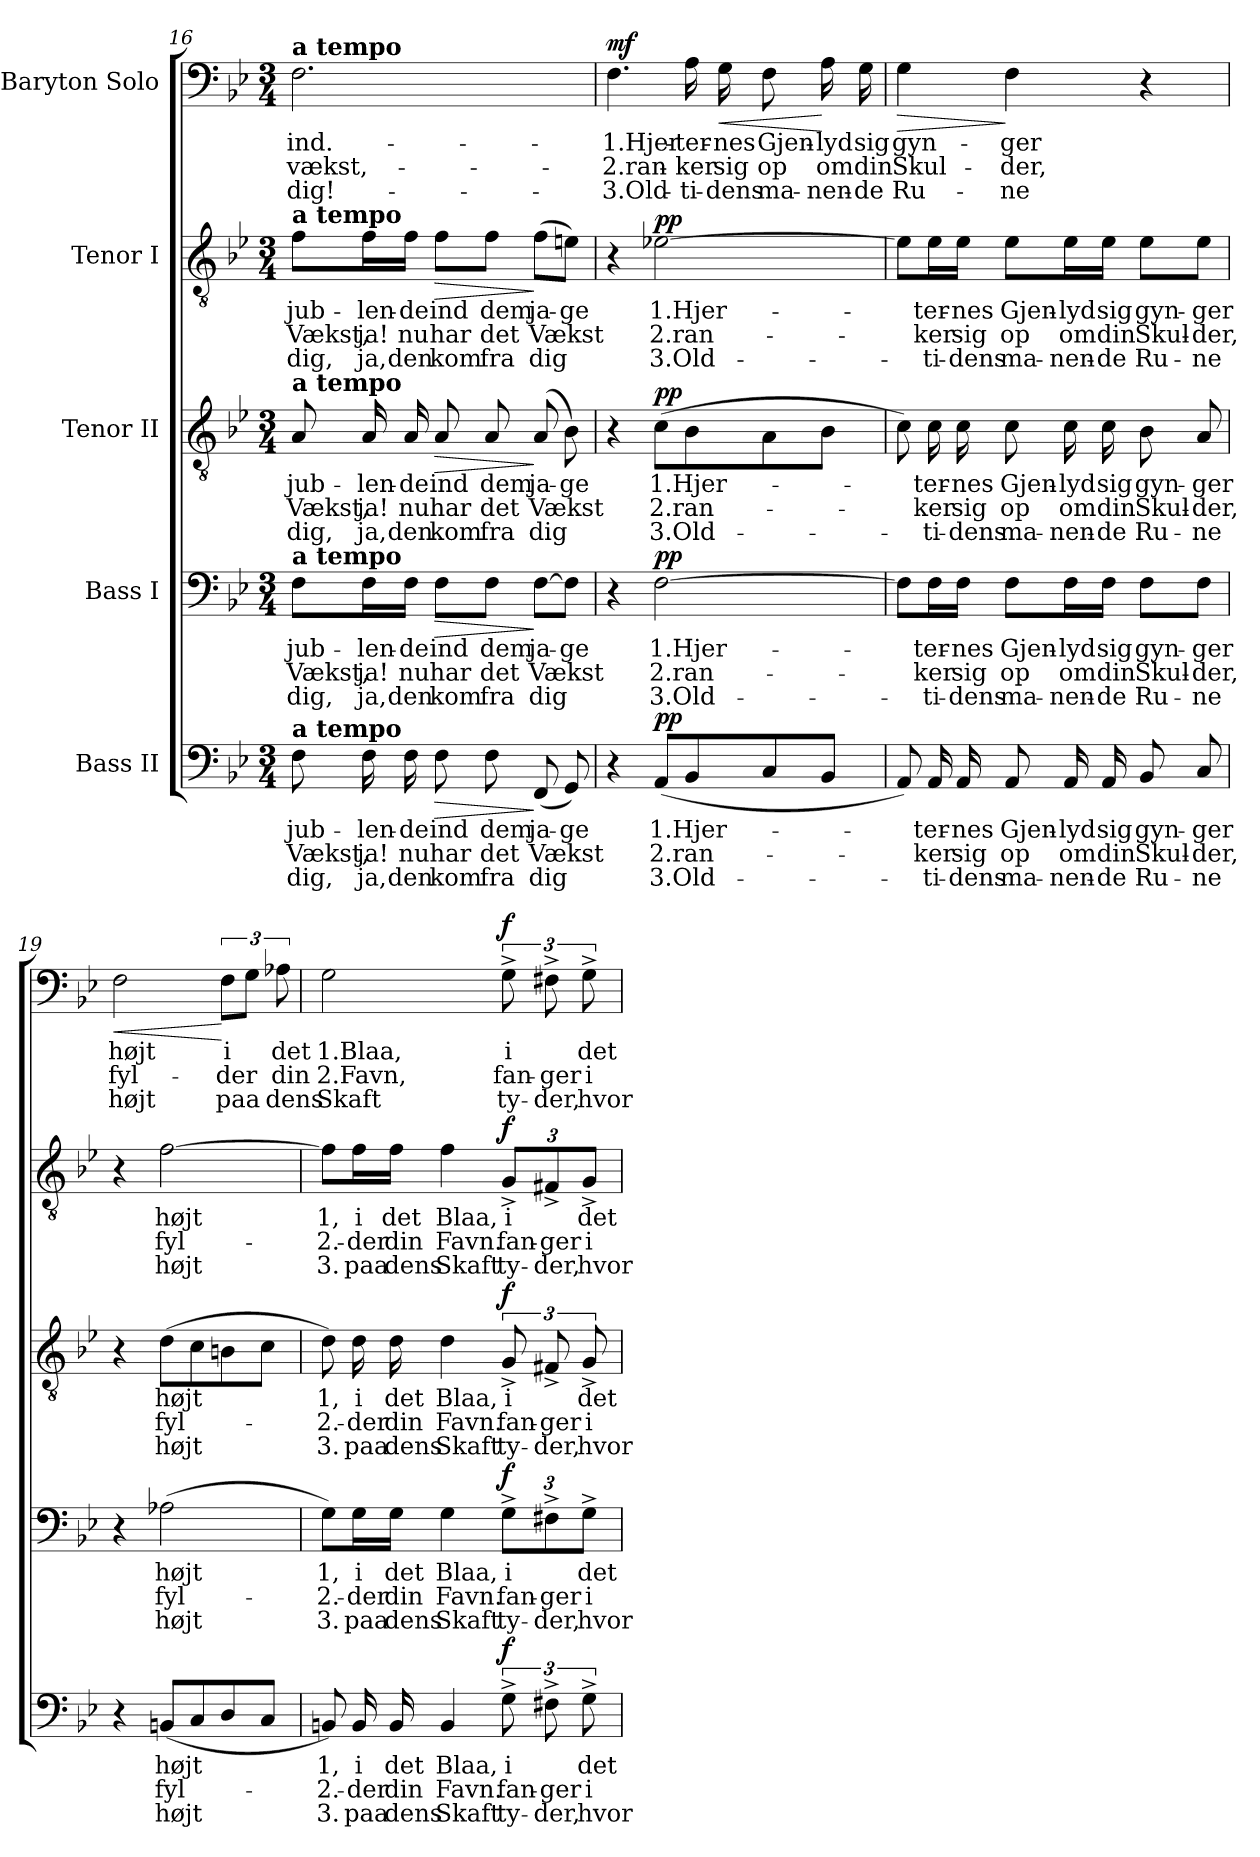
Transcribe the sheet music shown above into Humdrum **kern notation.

**kern	**text	**text	**text	**dynam	**kern	**text	**text	**text	**dynam	**kern	**text	**text	**text	**dynam	**kern	**text	**text	**text	**dynam	**kern	**text	**text	**text	**dynam
*part5	*part5	*part5	*part5	*part5	*part4	*part4	*part4	*part4	*part4	*part3	*part3	*part3	*part3	*part3	*part2	*part2	*part2	*part2	*part2	*part1	*part1	*part1	*part1	*part1
*staff5	*staff5	*staff5	*staff5	*staff5	*staff4	*staff4	*staff4	*staff4	*staff4	*staff3	*staff3	*staff3	*staff3	*staff3	*staff2	*staff2	*staff2	*staff2	*staff2	*staff1	*staff1	*staff1	*staff1	*staff1
*I"Bass II	*	*	*	*	*I"Bass I	*	*	*	*	*I"Tenor II	*	*	*	*	*I"Tenor I	*	*	*	*	*I"Baryton Solo	*	*	*	*
!!LO:PB:g=z
*clefF4	*	*	*	*	*clefF4	*	*	*	*	*clefGv2	*	*	*	*	*clefGv2	*	*	*	*	*clefF4	*	*	*	*
*k[b-e-]	*	*	*	*	*k[b-e-]	*	*	*	*	*k[b-e-]	*	*	*	*	*k[b-e-]	*	*	*	*	*k[b-e-]	*	*	*	*
*M3/4	*	*	*	*	*M3/4	*	*	*	*	*M3/4	*	*	*	*	*M3/4	*	*	*	*	*M3/4	*	*	*	*
=16	=16	=16	=16	=16	=16	=16	=16	=16	=16	=16	=16	=16	=16	=16	=16	=16	=16	=16	=16	=16	=16	=16	=16	=16
!	!	!	!	!	!	!	!	!	!	!	!	!	!	!	!	!	!	!	!	!LO:TX:a:B:t=a tempo	!	!	!	!
!	!	!	!	!	!	!	!	!	!	!	!	!	!	!	!LO:TX:a:B:t=a tempo	!	!	!	!	!	!	!	!	!
!	!	!	!	!	!	!	!	!	!	!LO:TX:a:B:t=a tempo	!	!	!	!	!	!	!	!	!	!	!	!	!	!
!	!	!	!	!	!LO:TX:a:B:t=a tempo	!	!	!	!	!	!	!	!	!	!	!	!	!	!	!	!	!	!	!
!LO:TX:a:B:t=a tempo	!	!	!	!	!	!	!	!	!	!	!	!	!	!	!	!	!	!	!	!	!	!	!	!
!	!LO:LY:b	!LO:LY:b	!LO:LY:b	!	!	!LO:LY:b	!LO:LY:b	!LO:LY:b	!	!	!LO:LY:b	!LO:LY:b	!LO:LY:b	!	!	!LO:LY:b	!LO:LY:b	!LO:LY:b	!	!	!LO:LY:b	!LO:LY:b	!LO:LY:b	!
8F\	jub-	Vækst,	dig,	.	8F\L	jub-	Vækst,	dig,	.	8A/	jub-	Vækst,	dig,	.	8f\L	jub-	Vækst,	dig,	.	2.F\	ind.-	vækst,-	dig!-	.
!	!LO:LY:b	!LO:LY:b	!LO:LY:b	!	!	!LO:LY:b	!LO:LY:b	!LO:LY:b	!	!	!LO:LY:b	!LO:LY:b	!LO:LY:b	!	!	!LO:LY:b	!LO:LY:b	!LO:LY:b	!	!	!	!	!	!
16F\	-len-	ja!	ja,	.	16F\L	-len-	ja!	ja,	.	16A/	-len-	ja!	ja,	.	16f\L	-len-	ja!	ja,	.	.	.	.	.	.
!	!LO:LY:b	!LO:LY:b	!LO:LY:b	!	!	!LO:LY:b	!LO:LY:b	!LO:LY:b	!	!	!LO:LY:b	!LO:LY:b	!LO:LY:b	!	!	!LO:LY:b	!LO:LY:b	!LO:LY:b	!	!	!	!	!	!
16F\	-de	nu	den	.	16F\JJ	-de	nu	den	.	16A/	-de	nu	den	.	16f\JJ	-de	nu	den	.	.	.	.	.	.
!	!LO:LY:b	!LO:LY:b	!LO:LY:b	!LO:HP:b	!	!LO:LY:b	!LO:LY:b	!LO:LY:b	!LO:HP:b	!	!LO:LY:b	!LO:LY:b	!LO:LY:b	!LO:HP:b	!	!LO:LY:b	!LO:LY:b	!LO:LY:b	!LO:HP:b	!	!	!	!	!
8F\	ind	har	kom	>	8F\L	ind	har	kom	>	8A/	ind	har	kom	>	8f\L	ind	har	kom	>	.	.	.	.	.
!	!LO:LY:b	!LO:LY:b	!LO:LY:b	!	!	!LO:LY:b	!LO:LY:b	!LO:LY:b	!	!	!LO:LY:b	!LO:LY:b	!LO:LY:b	!	!	!LO:LY:b	!LO:LY:b	!LO:LY:b	!	!	!	!	!	!
8F\	dem	det	fra	.	8F\J	dem	det	fra	.	8A/	dem	det	fra	.	8f\J	dem	det	fra	.	.	.	.	.	.
!	!LO:LY:b	!LO:LY:b	!LO:LY:b	!	!	!LO:LY:b	!LO:LY:b	!LO:LY:b	!	!	!LO:LY:b	!LO:LY:b	!LO:LY:b	!	!	!LO:LY:b	!LO:LY:b	!LO:LY:b	!	!	!	!	!	!
(<8FF/	ja-	Vækst	-dig	]	[8F\L	ja-	Vækst	-dig	]	(>8A/	ja-	Vækst	-dig	]	(>8f\L	ja-	Vækst	-dig	]	.	.	.	.	.
!	!LO:LY:b	!	!	!	!	!LO:LY:b	!	!	!	!	!LO:LY:b	!	!	!	!	!LO:LY:b	!	!	!	!	!	!	!	!
8GG/)	-ge	.	.	.	8F\J]	-ge	.	.	.	8B-\)	-ge	.	.	.	8en\J)	-ge	.	.	.	.	.	.	.	.
=17	=17	=17	=17	=17	=17	=17	=17	=17	=17	=17	=17	=17	=17	=17	=17	=17	=17	=17	=17	=17	=17	=17	=17	=17
!	!	!	!	!	!	!	!	!	!	!	!	!	!	!	!	!	!	!	!	!	!LO:LY:b	!LO:LY:b	!LO:LY:b	!LO:DY:a
4r	.	.	.	.	4r	.	.	.	.	4r	.	.	.	.	4r	.	.	.	.	4.F\	1.Hjer-	2.ran-	3.Old-	mf
!	!LO:LY:b	!LO:LY:b	!LO:LY:b	!LO:DY:a	!	!LO:LY:b	!LO:LY:b	!LO:LY:b	!LO:DY:a	!	!LO:LY:b	!LO:LY:b	!LO:LY:b	!LO:DY:a	!	!LO:LY:b	!LO:LY:b	!LO:LY:b	!LO:DY:a	!	!	!	!	!
(<8AA/L	1.Hjer-	2.ran-	3.Old-	pp	[2F\	1.Hjer-	2.ran-	3.Old-	pp	(>8c\L	1.Hjer-	2.ran-	3.Old-	pp	[2e-X\	1.Hjer-	2.ran-	3.Old-	pp	.	.	.	.	.
!	!	!	!	!	!	!	!	!	!	!	!	!	!	!	!	!	!	!	!	!	!LO:LY:b	!LO:LY:b	!LO:LY:b	!
8BB-/	.	.	.	.	.	.	.	.	.	8B-\	.	.	.	.	.	.	.	.	.	16A\	-ter-	-ker	-ti-	.
!	!	!	!	!	!	!	!	!	!	!	!	!	!	!	!	!	!	!	!	!	!LO:LY:b	!LO:LY:b	!LO:LY:b	!LO:HP:b
.	.	.	.	.	.	.	.	.	.	.	.	.	.	.	.	.	.	.	.	16G\	-nes	sig	-dens	<
!	!	!	!	!	!	!	!	!	!	!	!	!	!	!	!	!	!	!	!	!	!LO:LY:b	!LO:LY:b	!LO:LY:b	!
8C/	.	.	.	.	.	.	.	.	.	8A\	.	.	.	.	.	.	.	.	.	8F\	Gjen-	op	ma-	.
!	!	!	!	!	!	!	!	!	!	!	!	!	!	!	!	!	!	!	!	!	!LO:LY:b	!LO:LY:b	!LO:LY:b	!
8BB-/J	.	.	.	.	.	.	.	.	.	8B-\J	.	.	.	.	.	.	.	.	.	16A\	-lyd	om	-nen-	[
!	!	!	!	!	!	!	!	!	!	!	!	!	!	!	!	!	!	!	!	!	!LO:LY:b	!LO:LY:b	!LO:LY:b	!
.	.	.	.	.	.	.	.	.	.	.	.	.	.	.	.	.	.	.	.	16G\	sig	din	-de	.
=18	=18	=18	=18	=18	=18	=18	=18	=18	=18	=18	=18	=18	=18	=18	=18	=18	=18	=18	=18	=18	=18	=18	=18	=18
!	!	!	!	!	!	!	!	!	!	!	!	!	!	!	!	!	!	!	!	!	!LO:LY:b	!LO:LY:b	!LO:LY:b	!LO:HP:b
8AA/)	.	.	.	.	8F\L]	.	.	.	.	8c\)	.	.	.	.	8e-\L]	.	.	.	.	4G\	gyn-	Skul-	Ru-	>
!	!LO:LY:b	!LO:LY:b	!LO:LY:b	!	!	!LO:LY:b	!LO:LY:b	!LO:LY:b	!	!	!LO:LY:b	!LO:LY:b	!LO:LY:b	!	!	!LO:LY:b	!LO:LY:b	!LO:LY:b	!	!	!	!	!	!
16AA/	-ter-	-ker	-ti-	.	16F\L	-ter-	-ker	-ti-	.	16c\	-ter-	-ker	-ti-	.	16e-\L	-ter-	-ker	-ti-	.	.	.	.	.	.
!	!LO:LY:b	!LO:LY:b	!LO:LY:b	!	!	!LO:LY:b	!LO:LY:b	!LO:LY:b	!	!	!LO:LY:b	!LO:LY:b	!LO:LY:b	!	!	!LO:LY:b	!LO:LY:b	!LO:LY:b	!	!	!	!	!	!
16AA/	-nes	sig	-dens	.	16F\JJ	-nes	sig	-dens	.	16c\	-nes	sig	-dens	.	16e-\JJ	-nes	sig	-dens	.	.	.	.	.	.
!	!LO:LY:b	!LO:LY:b	!LO:LY:b	!	!	!LO:LY:b	!LO:LY:b	!LO:LY:b	!	!	!LO:LY:b	!LO:LY:b	!LO:LY:b	!	!	!LO:LY:b	!LO:LY:b	!LO:LY:b	!	!	!LO:LY:b	!LO:LY:b	!LO:LY:b	!
8AA/	Gjen-	op	ma-	.	8F\L	Gjen-	op	ma-	.	8c\	Gjen-	op	ma-	.	8e-\L	Gjen-	op	ma-	.	4F\	-ger	-der,	-ne	]
!	!LO:LY:b	!LO:LY:b	!LO:LY:b	!	!	!LO:LY:b	!LO:LY:b	!LO:LY:b	!	!	!LO:LY:b	!LO:LY:b	!LO:LY:b	!	!	!LO:LY:b	!LO:LY:b	!LO:LY:b	!	!	!	!	!	!
16AA/	-lyd	om	-nen-	.	16F\L	-lyd	om	-nen-	.	16c\	-lyd	om	-nen-	.	16e-\L	-lyd	om	-nen-	.	.	.	.	.	.
!	!LO:LY:b	!LO:LY:b	!LO:LY:b	!	!	!LO:LY:b	!LO:LY:b	!LO:LY:b	!	!	!LO:LY:b	!LO:LY:b	!LO:LY:b	!	!	!LO:LY:b	!LO:LY:b	!LO:LY:b	!	!	!	!	!	!
16AA/	sig	din	-de	.	16F\JJ	sig	din	-de	.	16c\	sig	din	-de	.	16e-\JJ	sig	din	-de	.	.	.	.	.	.
!	!LO:LY:b	!LO:LY:b	!LO:LY:b	!	!	!LO:LY:b	!LO:LY:b	!LO:LY:b	!	!	!LO:LY:b	!LO:LY:b	!LO:LY:b	!	!	!LO:LY:b	!LO:LY:b	!LO:LY:b	!	!	!	!	!	!
8BB-/	gyn-	Skul-	Ru-	.	8F\L	gyn-	Skul-	Ru-	.	8B-\	gyn-	Skul-	Ru-	.	8e-\L	gyn-	Skul-	Ru-	.	4r	.	.	.	.
!	!LO:LY:b	!LO:LY:b	!LO:LY:b	!	!	!LO:LY:b	!LO:LY:b	!LO:LY:b	!	!	!LO:LY:b	!LO:LY:b	!LO:LY:b	!	!	!LO:LY:b	!LO:LY:b	!LO:LY:b	!	!	!	!	!	!
8C/	-ger	-der,	-ne	.	8F\J	-ger	-der,	-ne	.	8A/	-ger	-der,	-ne	.	8e-\J	-ger	-der,	-ne	.	.	.	.	.	.
=19	=19	=19	=19	=19	=19	=19	=19	=19	=19	=19	=19	=19	=19	=19	=19	=19	=19	=19	=19	=19	=19	=19	=19	=19
!	!	!	!	!	!	!	!	!	!	!	!	!	!	!	!	!	!	!	!	!	!LO:LY:b	!LO:LY:b	!LO:LY:b	!LO:HP:b
4r	.	.	.	.	4r	.	.	.	.	4r	.	.	.	.	4r	.	.	.	.	2F\	højt	fyl-	højt	<
!	!LO:LY:b	!LO:LY:b	!LO:LY:b	!	!	!LO:LY:b	!LO:LY:b	!LO:LY:b	!	!	!LO:LY:b	!LO:LY:b	!LO:LY:b	!	!	!LO:LY:b	!LO:LY:b	!LO:LY:b	!	!	!	!	!	!
(<8BBn/L	højt	fyl-	højt	.	(>2A-X\	højt	fyl-	højt	.	(>8d\L	højt	fyl-	højt	.	[2f\	højt	fyl-	højt	.	.	.	.	.	.
8C/	.	.	.	.	.	.	.	.	.	8c\	.	.	.	.	.	.	.	.	.	.	.	.	.	.
!	!	!	!	!	!	!	!	!	!	!	!	!	!	!	!	!	!	!	!	!	!LO:LY:b	!LO:LY:b	!LO:LY:b	!
8D/	.	.	.	.	.	.	.	.	.	8Bn\	.	.	.	.	.	.	.	.	.	12F\L	i	-der	paa	[
.	.	.	.	.	.	.	.	.	.	.	.	.	.	.	.	.	.	.	.	12G\J	.	.	.	.
8C/J	.	.	.	.	.	.	.	.	.	8c\J	.	.	.	.	.	.	.	.	.	.	.	.	.	.
!	!	!	!	!	!	!	!	!	!	!	!	!	!	!	!	!	!	!	!	!	!LO:LY:b	!LO:LY:b	!LO:LY:b	!
.	.	.	.	.	.	.	.	.	.	.	.	.	.	.	.	.	.	.	.	12A-X\	det	din	dens	.
!!LO:PB:g=z
=20	=20	=20	=20	=20	=20	=20	=20	=20	=20	=20	=20	=20	=20	=20	=20	=20	=20	=20	=20	=20	=20	=20	=20	=20
!	!LO:LY:b	!LO:LY:b	!LO:LY:b	!	!	!LO:LY:b	!LO:LY:b	!LO:LY:b	!	!	!LO:LY:b	!LO:LY:b	!LO:LY:b	!	!	!LO:LY:b	!LO:LY:b	!LO:LY:b	!	!	!LO:LY:b	!LO:LY:b	!LO:LY:b	!
8BBn/)	1,	-2.-	3.	.	8G\L)	1,	-2.-	3.	.	8d\)	1,	-2.-	3.	.	8f\L]	1,	-2.-	3.	.	2G\	1.Blaa,	2.Favn,	Skaft	.
!	!LO:LY:b	!LO:LY:b	!LO:LY:b	!	!	!LO:LY:b	!LO:LY:b	!LO:LY:b	!	!	!LO:LY:b	!LO:LY:b	!LO:LY:b	!	!	!LO:LY:b	!LO:LY:b	!LO:LY:b	!	!	!	!	!	!
16BB/	i	-der	paa	.	16G\L	i	-der	paa	.	16d\	i	-der	paa	.	16f\L	i	-der	paa	.	.	.	.	.	.
!	!LO:LY:b	!LO:LY:b	!LO:LY:b	!	!	!LO:LY:b	!LO:LY:b	!LO:LY:b	!	!	!LO:LY:b	!LO:LY:b	!LO:LY:b	!	!	!LO:LY:b	!LO:LY:b	!LO:LY:b	!	!	!	!	!	!
16BB/	det	din	dens	.	16G\JJ	det	din	dens	.	16d\	det	din	dens	.	16f\JJ	det	din	dens	.	.	.	.	.	.
!	!LO:LY:b	!LO:LY:b	!LO:LY:b	!	!	!LO:LY:b	!LO:LY:b	!LO:LY:b	!	!	!LO:LY:b	!LO:LY:b	!LO:LY:b	!	!	!LO:LY:b	!LO:LY:b	!LO:LY:b	!	!	!	!	!	!
4BB/	Blaa,	Favn.	Skaft	.	4G\	Blaa,	Favn.	Skaft	.	4d\	Blaa,	Favn.	Skaft	.	4f\	Blaa,	Favn.	Skaft	.	.	.	.	.	.
!	!LO:LY:b	!LO:LY:b	!LO:LY:b	!LO:DY:a	!	!LO:LY:b	!LO:LY:b	!LO:LY:b	!LO:DY:a	!	!LO:LY:b	!LO:LY:b	!LO:LY:b	!LO:DY:a	!	!LO:LY:b	!LO:LY:b	!LO:LY:b	!LO:DY:a	!	!LO:LY:b	!LO:LY:b	!LO:LY:b	!LO:DY:a
12G^\	i	fan-	ty-	f	12G^\L	i	fan-	ty-	f	12G^/	i	fan-	ty-	f	12G^/L	i	fan-	ty-	f	12G^\	i	fan-	ty-	f
!	!	!LO:LY:b	!LO:LY:b	!	!	!	!LO:LY:b	!LO:LY:b	!	!	!	!LO:LY:b	!LO:LY:b	!	!	!	!LO:LY:b	!LO:LY:b	!	!	!	!LO:LY:b	!LO:LY:b	!
12F#X^\	.	-ger	-der,	.	12F#X^\	.	-ger	-der,	.	12F#X^/	.	-ger	-der,	.	12F#X^/	.	-ger	-der,	.	12F#X^\	.	-ger	-der,	.
!	!LO:LY:b	!LO:LY:b	!LO:LY:b	!	!	!LO:LY:b	!LO:LY:b	!LO:LY:b	!	!	!LO:LY:b	!LO:LY:b	!LO:LY:b	!	!	!LO:LY:b	!LO:LY:b	!LO:LY:b	!	!	!LO:LY:b	!LO:LY:b	!LO:LY:b	!
12G^\	det	i	hvor	.	12G^\J	det	i	hvor	.	12G^/	det	i	hvor	.	12G^/J	det	i	hvor	.	12G^\	det	i	hvor	.
=	=	=	=	=	=	=	=	=	=	=	=	=	=	=	=	=	=	=	=	=	=	=	=	=
*-	*-	*-	*-	*-	*-	*-	*-	*-	*-	*-	*-	*-	*-	*-	*-	*-	*-	*-	*-	*-	*-	*-	*-	*-
